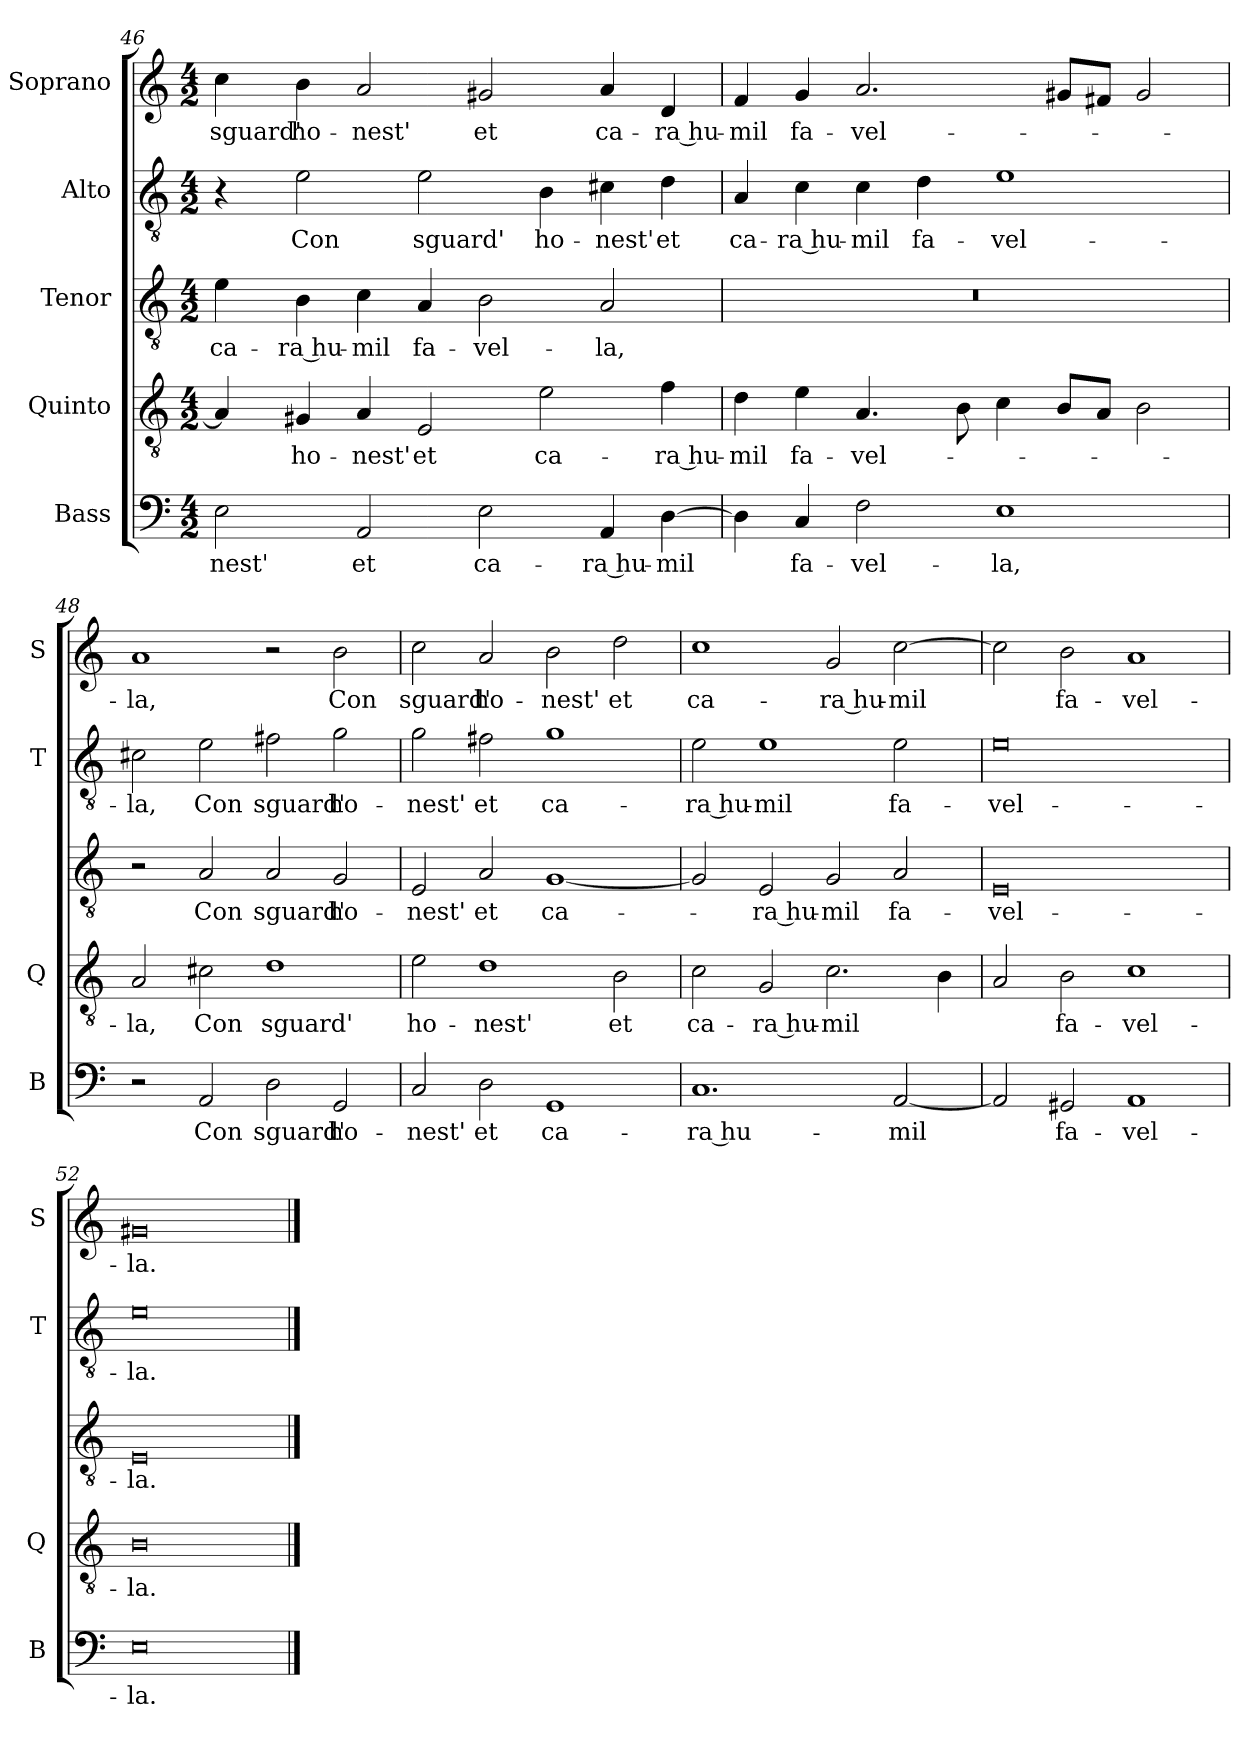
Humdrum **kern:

**kern	**text	**kern	**text	**kern	**text	**kern	**text	**kern	**text
*part5	*part5	*part4	*part4	*part3	*part3	*part2	*part2	*part1	*part1
*staff5	*staff5	*staff4	*staff4	*staff3	*staff3	*staff2	*staff2	*staff1	*staff1
*I"Bass	*	*I"Quinto	*	*I"Tenor	*	*I"Alto	*	*I"Soprano	*
*I'B	*	*I'Q	*	*	*	*I'T	*	*I'S	*
*clefF4	*	*clefGv2	*	*clefGv2	*	*clefGv2	*	*clefG2	*
*k[]	*	*k[]	*	*k[]	*	*k[]	*	*k[]	*
*C:	*	*C:	*	*C:	*	*C:	*	*C:	*
*M4/2	*	*M4/2	*	*M4/2	*	*M4/2	*	*M4/2	*
=46	=46	=46	=46	=46	=46	=46	=46	=46	=46
!	!LO:LY:b	!	!	!	!LO:LY:b	!	!	!	!LO:LY:b
2E\	-nest'	4A/]	.	4e\	ca-	4r	.	4cc\	sguard'
!	!	!	!LO:LY:b	!	!LO:LY:b	!	!LO:LY:b	!	!LO:LY:b
.	.	4G#X/	ho-	4B\	-ra hu-	2e\	Con	4b\	ho-
!	!LO:LY:b	!	!LO:LY:b	!	!LO:LY:b	!	!	!	!LO:LY:b
2AA/	et	4A/	-nest'	4c\	-mil	.	.	2a/	-nest'
!	!	!	!LO:LY:b	!	!LO:LY:b	!	!LO:LY:b	!	!
.	.	2E/	et	4A/	fa-	2e\	sguard'	.	.
!	!LO:LY:b	!	!	!	!LO:LY:b	!	!	!	!LO:LY:b
2E\	ca-	.	.	2B\	-vel-	.	.	2g#X/	et
!	!	!	!LO:LY:b	!	!	!	!LO:LY:b	!	!
.	.	2e\	ca-	.	.	4B\	ho-	.	.
!	!LO:LY:b	!	!	!	!LO:LY:b	!	!LO:LY:b	!	!LO:LY:b
4AA/	-ra hu-	.	.	2A/	-la,	4c#X\	-nest'	4a/	ca-
!	!LO:LY:b	!	!LO:LY:b	!	!	!	!LO:LY:b	!	!LO:LY:b
[4D\	-mil	4f\	-ra hu-	.	.	4d\	et	4d/	-ra hu-
=47	=47	=47	=47	=47	=47	=47	=47	=47	=47
!	!	!	!LO:LY:b	!	!	!	!LO:LY:b	!	!LO:LY:b
4D\]	.	4d\	-mil	0r	.	4A/	ca-	4f/	-mil
!	!LO:LY:b	!	!LO:LY:b	!	!	!	!LO:LY:b	!	!LO:LY:b
4C/	fa-	4e\	fa-	.	.	4c\	-ra hu-	4g/	fa-
!	!LO:LY:b	!	!LO:LY:b	!	!	!	!LO:LY:b	!	!LO:LY:b
2F\	-vel-	4.A/	-vel-	.	.	4c\	-mil	2.a/	-vel-
!	!	!	!	!	!	!	!LO:LY:b	!	!
.	.	.	.	.	.	4d\	fa-	.	.
.	.	8B\	.	.	.	.	.	.	.
!	!LO:LY:b	!	!	!	!	!	!LO:LY:b	!	!
1E	-la,	4c\	.	.	.	1e	-vel-	.	.
.	.	8B/L	.	.	.	.	.	8g#X/L	.
.	.	8A/J	.	.	.	.	.	8f#X/J	.
.	.	2B\	.	.	.	.	.	2g#/	.
!!LO:LB:g=z
=48	=48	=48	=48	=48	=48	=48	=48	=48	=48
!	!	!	!LO:LY:b	!	!	!	!LO:LY:b	!	!LO:LY:b
2r	.	2A/	-la,	2r	.	2c#X\	-la,	1a	-la,
!	!LO:LY:b	!	!LO:LY:b	!	!LO:LY:b	!	!LO:LY:b	!	!
2AA/	Con	2c#X\	Con	2A/	Con	2e\	Con	.	.
!	!LO:LY:b	!	!LO:LY:b	!	!LO:LY:b	!	!LO:LY:b	!	!
2D\	sguard'	1d	sguard'	2A/	sguard'	2f#X\	sguard'	2r	.
!	!LO:LY:b	!	!	!	!LO:LY:b	!	!LO:LY:b	!	!LO:LY:b
2GG/	ho-	.	.	2G/	ho-	2g\	ho-	2b\	Con
=49	=49	=49	=49	=49	=49	=49	=49	=49	=49
!	!LO:LY:b	!	!LO:LY:b	!	!LO:LY:b	!	!LO:LY:b	!	!LO:LY:b
2C/	-nest'	2e\	ho-	2E/	-nest'	2g\	-nest'	2cc\	sguard'
!	!LO:LY:b	!	!LO:LY:b	!	!LO:LY:b	!	!LO:LY:b	!	!LO:LY:b
2D\	et	1d	-nest'	2A/	et	2f#X\	et	2a/	ho-
!	!LO:LY:b	!	!	!	!LO:LY:b	!	!LO:LY:b	!	!LO:LY:b
1GG	ca-	.	.	[1G	ca-	1g	ca-	2b\	-nest'
!	!	!	!LO:LY:b	!	!	!	!	!	!LO:LY:b
.	.	2B\	et	.	.	.	.	2dd\	et
=50	=50	=50	=50	=50	=50	=50	=50	=50	=50
!	!LO:LY:b	!	!LO:LY:b	!	!	!	!LO:LY:b	!	!LO:LY:b
1.C	-ra hu-	2c\	ca-	2G/]	.	2e\	-ra hu-	1cc	ca-
!	!	!	!LO:LY:b	!	!LO:LY:b	!	!LO:LY:b	!	!
.	.	2G/	-ra hu-	2E/	-ra hu-	1e	-mil	.	.
!	!	!	!LO:LY:b	!	!LO:LY:b	!	!	!	!LO:LY:b
.	.	2.c\	-mil	2G/	-mil	.	.	2g/	-ra hu-
!	!LO:LY:b	!	!	!	!LO:LY:b	!	!LO:LY:b	!	!LO:LY:b
[2AA/	-mil	.	.	2A/	fa-	2e\	fa-	[2cc\	-mil
.	.	4B\	.	.	.	.	.	.	.
=51	=51	=51	=51	=51	=51	=51	=51	=51	=51
!	!	!	!	!	!LO:LY:b	!	!LO:LY:b	!	!
2AA/]	.	2A/	.	0E	-vel-	0e	-vel-	2cc\]	.
!	!LO:LY:b	!	!LO:LY:b	!	!	!	!	!	!LO:LY:b
2GG#X/	fa-	2B\	fa-	.	.	.	.	2b\	fa-
!	!LO:LY:b	!	!LO:LY:b	!	!	!	!	!	!LO:LY:b
1AA	-vel-	1c	-vel-	.	.	.	.	1a	-vel-
=52	=52	=52	=52	=52	=52	=52	=52	=52	=52
!	!LO:LY:b	!	!LO:LY:b	!	!LO:LY:b	!	!LO:LY:b	!	!LO:LY:b
0E	-la.	0B	-la.	0E	-la.	0e	-la.	0g#X	-la.
==	==	==	==	==	==	==	==	==	==
*-	*-	*-	*-	*-	*-	*-	*-	*-	*-
